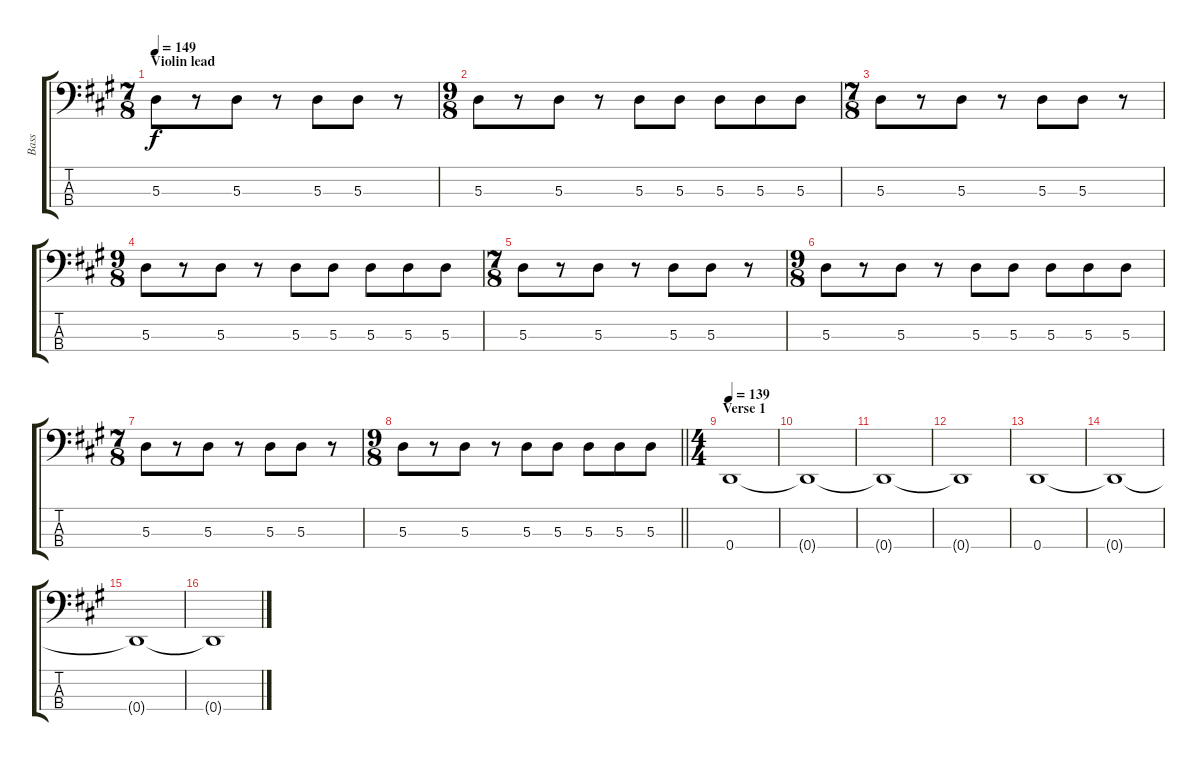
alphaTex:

\track ("Bass" "Bass") {instrument electricbassfinger}
\staff {score tabs}
\tuning (G2 D2 A1 D1) {hide}
\ts (7 8)
\section ("" "Violin lead")
\tempo 149
\clef f4
\ks a
5.3.8{dy f} r.8 5.3.8 r.8 5.3.8 5.3.8 r.8 |
\ts (9 8)
5.3.8 r.8 5.3.8 r.8 5.3.8 5.3.8 5.3.8 5.3.8 5.3.8 |
\ts (7 8)
5.3.8 r.8 5.3.8 r.8 5.3.8 5.3.8 r.8 |
\ts (9 8)
5.3.8 r.8 5.3.8 r.8 5.3.8 5.3.8 5.3.8 5.3.8 5.3.8 |
\ts (7 8)
5.3.8 r.8 5.3.8 r.8 5.3.8 5.3.8 r.8 |
\ts (9 8)
5.3.8 r.8 5.3.8 r.8 5.3.8 5.3.8 5.3.8 5.3.8 5.3.8 |
\ts (7 8)
5.3.8 r.8 5.3.8 r.8 5.3.8 5.3.8 r.8 |
\ts (9 8)
\barLineRight lightlight
5.3.8 r.8 5.3.8 r.8 5.3.8 5.3.8 5.3.8 5.3.8 5.3.8 |
\ts (4 4)
\section ("" "Verse 1")
\tempo 139
0.4.1 |
0.4{t}.1 |
0.4{t}.1 |
0.4{t}.1 |
0.4.1 |
0.4{t}.1 |
0.4{t}.1 |
0.4{t}.1
